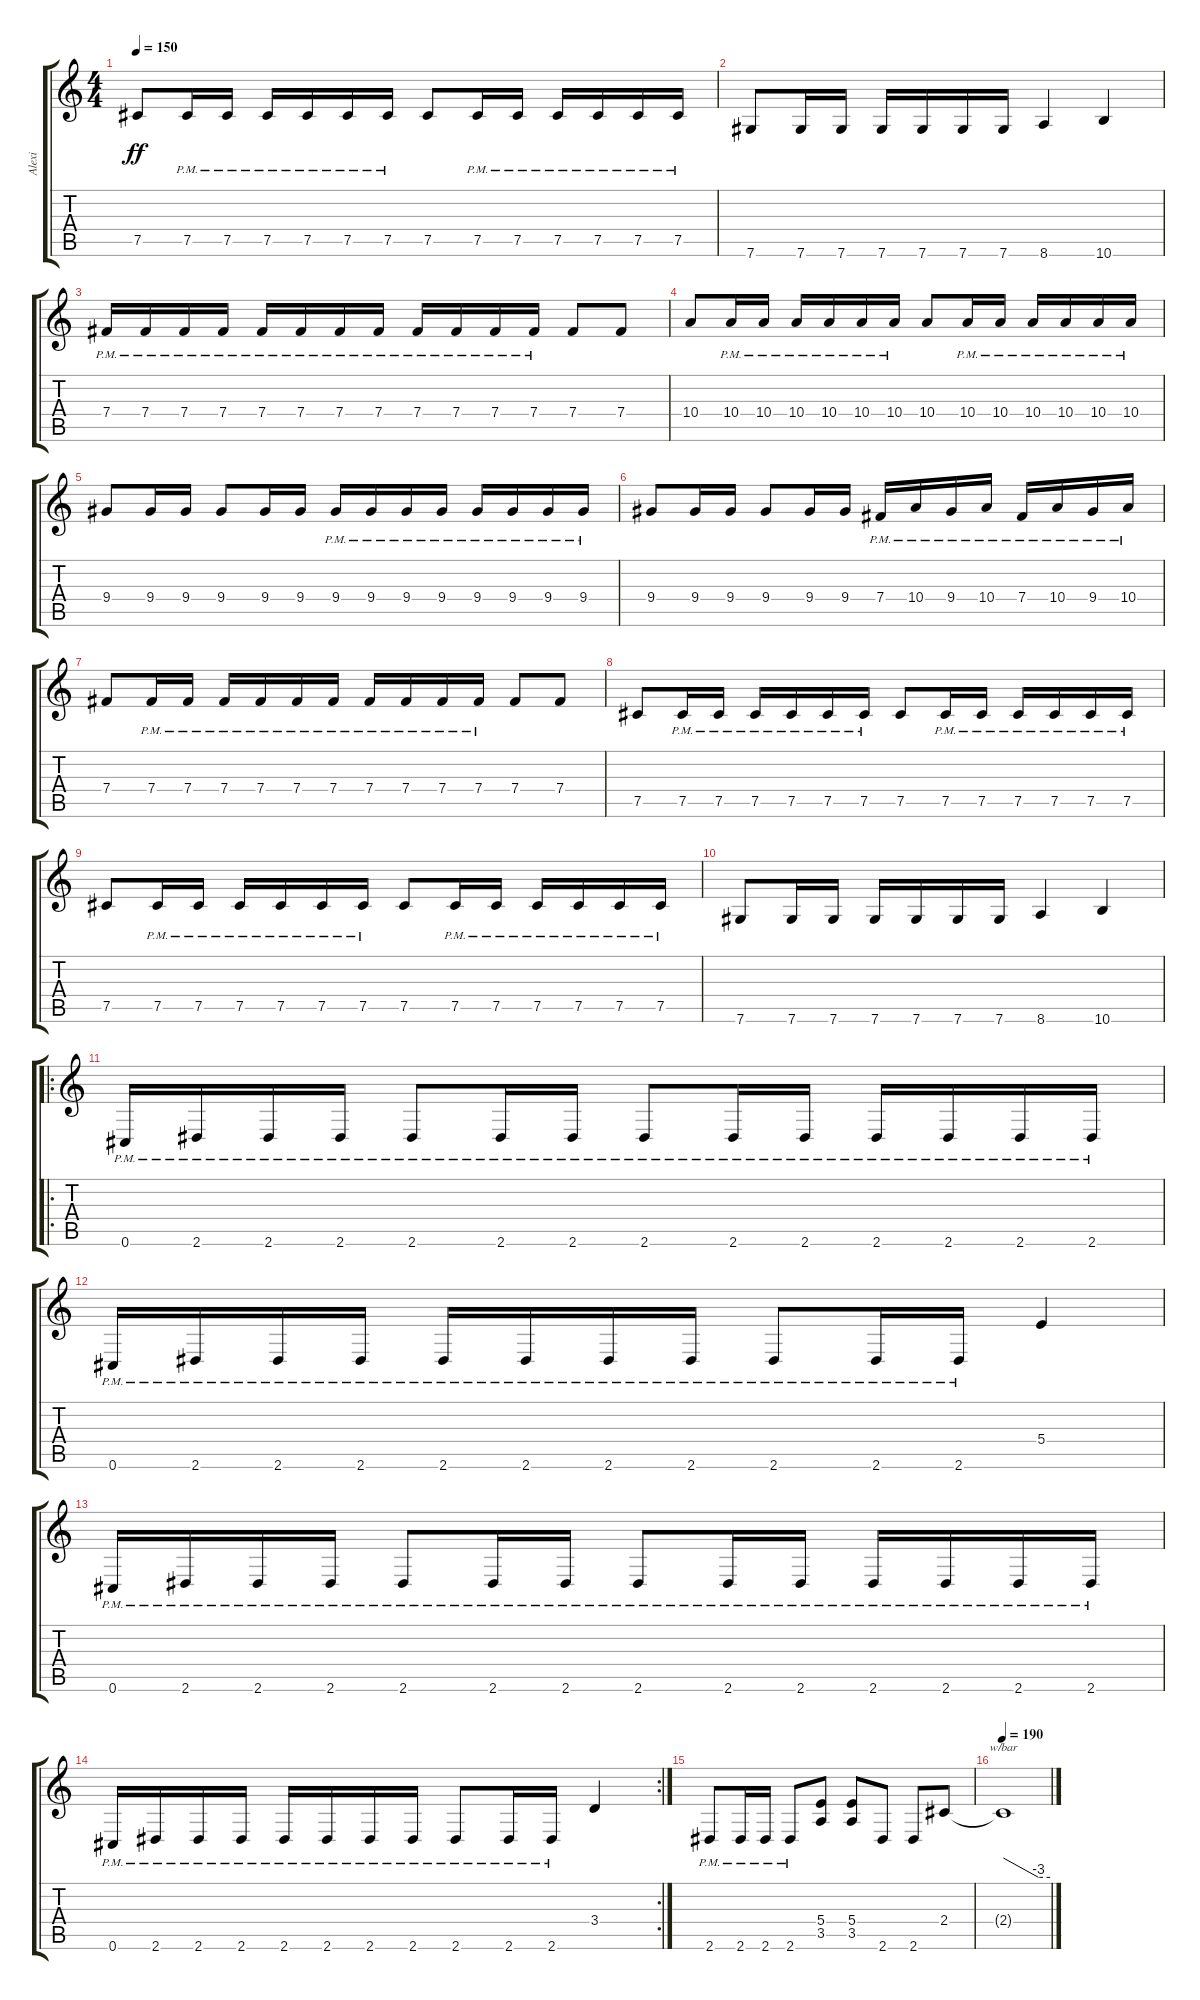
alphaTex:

\track ("Alexi" "Alexi") {instrument distortionguitar}
\staff {score tabs}
\tuning (Db4 Ab3 E3 B2 Gb2 Db2) {hide}
\ts (4 4)
\tempo 150
\clef g2
\ks c
7.5.8{dy ff} 7.5{pm}.16 7.5{pm}.16 7.5{pm}.16 7.5{pm}.16 7.5{pm}.16 7.5{pm}.16 7.5.8 7.5{pm}.16 7.5{pm}.16 7.5{pm}.16 7.5{pm}.16 7.5{pm}.16 7.5{pm}.16 |
7.6.8 7.6.16 7.6.16 7.6.16 7.6.16 7.6.16 7.6.16 8.6.4 10.6.4 |
7.4{pm}.16 7.4{pm}.16 7.4{pm}.16 7.4{pm}.16 7.4{pm}.16 7.4{pm}.16 7.4{pm}.16 7.4{pm}.16 7.4{pm}.16 7.4{pm}.16 7.4{pm}.16 7.4{pm}.16 7.4.8 7.4.8 |
10.4.8 10.4{pm}.16 10.4{pm}.16 10.4{pm}.16 10.4{pm}.16 10.4{pm}.16 10.4{pm}.16 10.4.8 10.4{pm}.16 10.4{pm}.16 10.4{pm}.16 10.4{pm}.16 10.4{pm}.16 10.4{pm}.16 |
9.4.8 9.4.16 9.4.16 9.4.8 9.4.16 9.4.16 9.4{pm}.16 9.4{pm}.16 9.4{pm}.16 9.4{pm}.16 9.4{pm}.16 9.4{pm}.16 9.4{pm}.16 9.4{pm}.16 |
9.4.8 9.4.16 9.4.16 9.4.8 9.4.16 9.4.16 7.4{pm}.16 10.4{pm}.16 9.4{pm}.16 10.4{pm}.16 7.4{pm}.16 10.4{pm}.16 9.4{pm}.16 10.4{pm}.16 |
7.4.8 7.4{pm}.16 7.4{pm}.16 7.4{pm}.16 7.4{pm}.16 7.4{pm}.16 7.4{pm}.16 7.4{pm}.16 7.4{pm}.16 7.4{pm}.16 7.4{pm}.16 7.4.8 7.4.8 |
7.5.8 7.5{pm}.16 7.5{pm}.16 7.5{pm}.16 7.5{pm}.16 7.5{pm}.16 7.5{pm}.16 7.5.8 7.5{pm}.16 7.5{pm}.16 7.5{pm}.16 7.5{pm}.16 7.5{pm}.16 7.5{pm}.16 |
7.5.8 7.5{pm}.16 7.5{pm}.16 7.5{pm}.16 7.5{pm}.16 7.5{pm}.16 7.5{pm}.16 7.5.8 7.5{pm}.16 7.5{pm}.16 7.5{pm}.16 7.5{pm}.16 7.5{pm}.16 7.5{pm}.16 |
7.6.8 7.6.16 7.6.16 7.6.16 7.6.16 7.6.16 7.6.16 8.6.4 10.6.4 |
\ro
0.6{pm}.16 2.6{pm}.16 2.6{pm}.16 2.6{pm}.16 2.6{pm}.8 2.6{pm}.16 2.6{pm}.16 2.6{pm}.8 2.6{pm}.16 2.6{pm}.16 2.6{pm}.16 2.6{pm}.16 2.6{pm}.16 2.6{pm}.16 |
0.6{pm}.16 2.6{pm}.16 2.6{pm}.16 2.6{pm}.16 2.6{pm}.16 2.6{pm}.16 2.6{pm}.16 2.6{pm}.16 2.6{pm}.8 2.6{pm}.16 2.6{pm}.16 5.4.4 |
0.6{pm}.16 2.6{pm}.16 2.6{pm}.16 2.6{pm}.16 2.6{pm}.8 2.6{pm}.16 2.6{pm}.16 2.6{pm}.8 2.6{pm}.16 2.6{pm}.16 2.6{pm}.16 2.6{pm}.16 2.6{pm}.16 2.6{pm}.16 |
\rc 2
0.6{pm}.16 2.6{pm}.16 2.6{pm}.16 2.6{pm}.16 2.6{pm}.16 2.6{pm}.16 2.6{pm}.16 2.6{pm}.16 2.6{pm}.8 2.6{pm}.16 2.6{pm}.16 3.4.4 |
2.6{pm}.8 2.6{pm}.16 2.6{pm}.16 2.6{pm}.8 (5.4 3.5).8 (5.4 3.5).8 2.6.8 2.6.8 2.4.8 |
\tempo 190
2.4{t}.1{tbe (custom default 0 0 45 -12 60 -12)}
